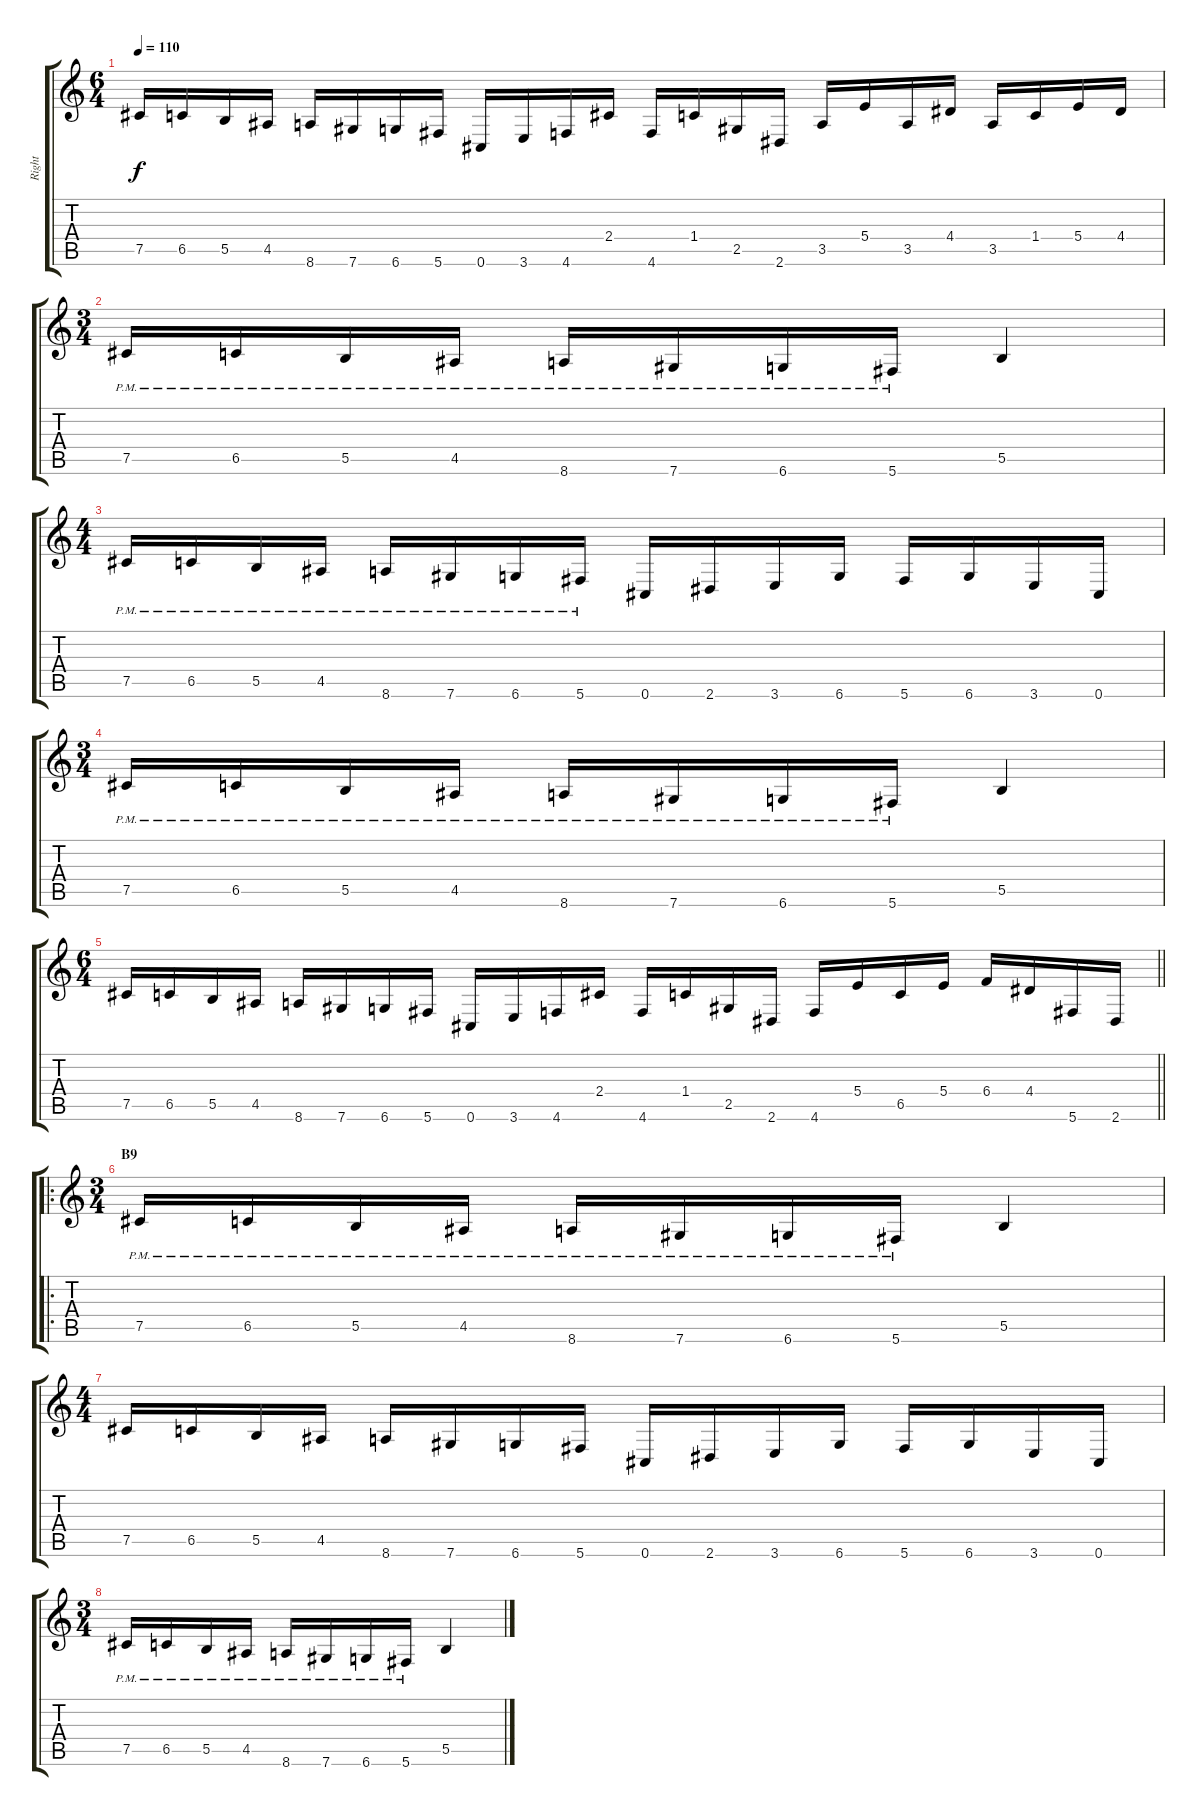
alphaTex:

\track ("Right" "Right") {instrument distortionguitar}
\staff {score tabs}
\tuning (Db4 Ab3 E3 B2 Gb2 Db2) {hide}
\ts (6 4)
\tempo 110
\clef g2
\ks c
7.5.16{dy f} 6.5.16 5.5.16 4.5.16 8.6.16 7.6.16 6.6.16 5.6.16 0.6.16 3.6.16 4.6.16 2.4.16 4.6.16 1.4.16 2.5.16 2.6.16 3.5.16 5.4.16 3.5.16 4.4.16 3.5.16 1.4.16 5.4.16 4.4.16 |
\ts (3 4)
7.5{pm}.16 6.5{pm}.16 5.5{pm}.16 4.5{pm}.16 8.6{pm}.16 7.6{pm}.16 6.6{pm}.16 5.6{pm}.16 5.5.4 |
\ts (4 4)
7.5{pm}.16 6.5{pm}.16 5.5{pm}.16 4.5{pm}.16 8.6{pm}.16 7.6{pm}.16 6.6{pm}.16 5.6{pm}.16 0.6.16 2.6.16 3.6.16 6.6.16 5.6.16 6.6.16 3.6.16 0.6.16 |
\ts (3 4)
7.5{pm}.16 6.5{pm}.16 5.5{pm}.16 4.5{pm}.16 8.6{pm}.16 7.6{pm}.16 6.6{pm}.16 5.6{pm}.16 5.5.4 |
\ts (6 4)
\barLineRight lightlight
7.5.16 6.5.16 5.5.16 4.5.16 8.6.16 7.6.16 6.6.16 5.6.16 0.6.16 3.6.16 4.6.16 2.4.16 4.6.16 1.4.16 2.5.16 2.6.16 4.6.16 5.4.16 6.5.16 5.4.16 6.4.16 4.4.16 5.6.16 2.6.16 |
\ro
\ts (3 4)
\section ("" "B9")
7.5{pm}.16 6.5{pm}.16 5.5{pm}.16 4.5{pm}.16 8.6{pm}.16 7.6{pm}.16 6.6{pm}.16 5.6{pm}.16 5.5.4 |
\ts (4 4)
7.5.16 6.5.16 5.5.16 4.5.16 8.6.16 7.6.16 6.6.16 5.6.16 0.6.16 2.6.16 3.6.16 6.6.16 5.6.16 6.6.16 3.6.16 0.6.16 |
\ts (3 4)
7.5{pm}.16 6.5{pm}.16 5.5{pm}.16 4.5{pm}.16 8.6{pm}.16 7.6{pm}.16 6.6{pm}.16 5.6{pm}.16 5.5.4
